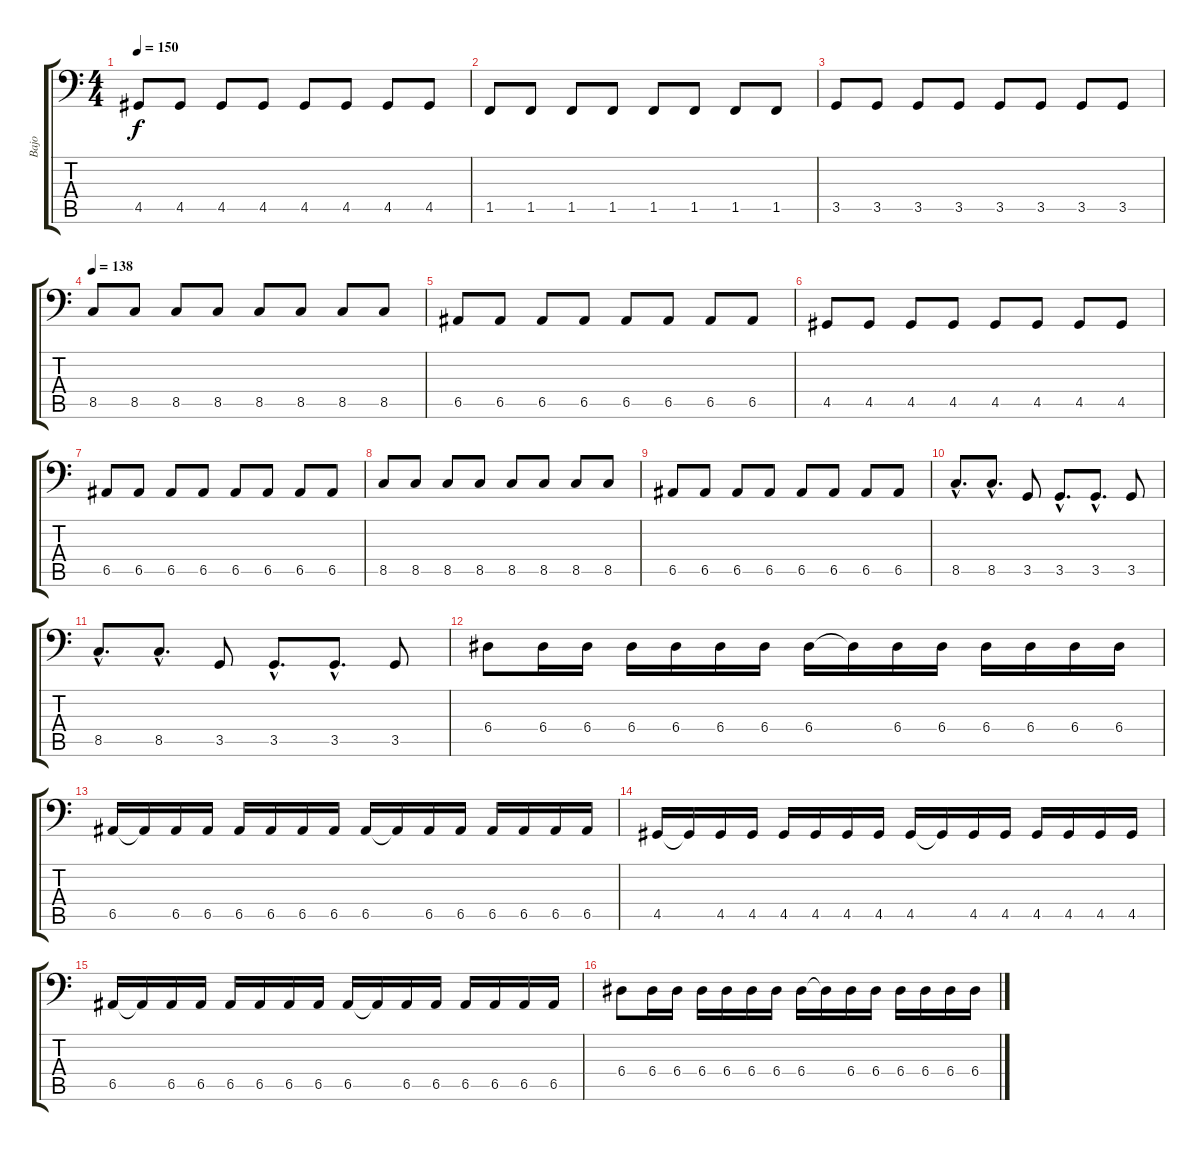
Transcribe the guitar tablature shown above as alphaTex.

\track ("Bajo" "Bajo") {instrument electricbassfinger}
\staff {score tabs}
\tuning (C3 G2 D2 A1 E1 B0) {hide}
\ts (4 4)
\tempo 150
\clef f4
\ks c
4.5.8{dy f} 4.5.8 4.5.8 4.5.8 4.5.8 4.5.8 4.5.8 4.5.8 |
1.5.8 1.5.8 1.5.8 1.5.8 1.5.8 1.5.8 1.5.8 1.5.8 |
3.5.8 3.5.8 3.5.8 3.5.8 3.5.8 3.5.8 3.5.8 3.5.8 |
\tempo 138
8.5.8 8.5.8 8.5.8 8.5.8 8.5.8 8.5.8 8.5.8 8.5.8 |
6.5.8 6.5.8 6.5.8 6.5.8 6.5.8 6.5.8 6.5.8 6.5.8 |
4.5.8 4.5.8 4.5.8 4.5.8 4.5.8 4.5.8 4.5.8 4.5.8 |
6.5.8 6.5.8 6.5.8 6.5.8 6.5.8 6.5.8 6.5.8 6.5.8 |
8.5.8 8.5.8 8.5.8 8.5.8 8.5.8 8.5.8 8.5.8 8.5.8 |
6.5.8 6.5.8 6.5.8 6.5.8 6.5.8 6.5.8 6.5.8 6.5.8 |
8.5{hac}.8{d} 8.5{hac}.8{d} 3.5.8 3.5{hac}.8{d} 3.5{hac}.8{d} 3.5.8 |
8.5{hac}.8{d} 8.5{hac}.8{d} 3.5.8 3.5{hac}.8{d} 3.5{hac}.8{d} 3.5.8 |
6.4.8 6.4.16 6.4.16 6.4.16 6.4.16 6.4.16 6.4.16 6.4.16 6.4{t}.16 6.4.16 6.4.16 6.4.16 6.4.16 6.4.16 6.4.16 |
6.5.16 6.5{t}.16 6.5.16 6.5.16 6.5.16 6.5.16 6.5.16 6.5.16 6.5.16 6.5{t}.16 6.5.16 6.5.16 6.5.16 6.5.16 6.5.16 6.5.16 |
4.5.16 4.5{t}.16 4.5.16 4.5.16 4.5.16 4.5.16 4.5.16 4.5.16 4.5.16 4.5{t}.16 4.5.16 4.5.16 4.5.16 4.5.16 4.5.16 4.5.16 |
6.5.16 6.5{t}.16 6.5.16 6.5.16 6.5.16 6.5.16 6.5.16 6.5.16 6.5.16 6.5{t}.16 6.5.16 6.5.16 6.5.16 6.5.16 6.5.16 6.5.16 |
6.4.8 6.4.16 6.4.16 6.4.16 6.4.16 6.4.16 6.4.16 6.4.16 6.4{t}.16 6.4.16 6.4.16 6.4.16 6.4.16 6.4.16 6.4.16
